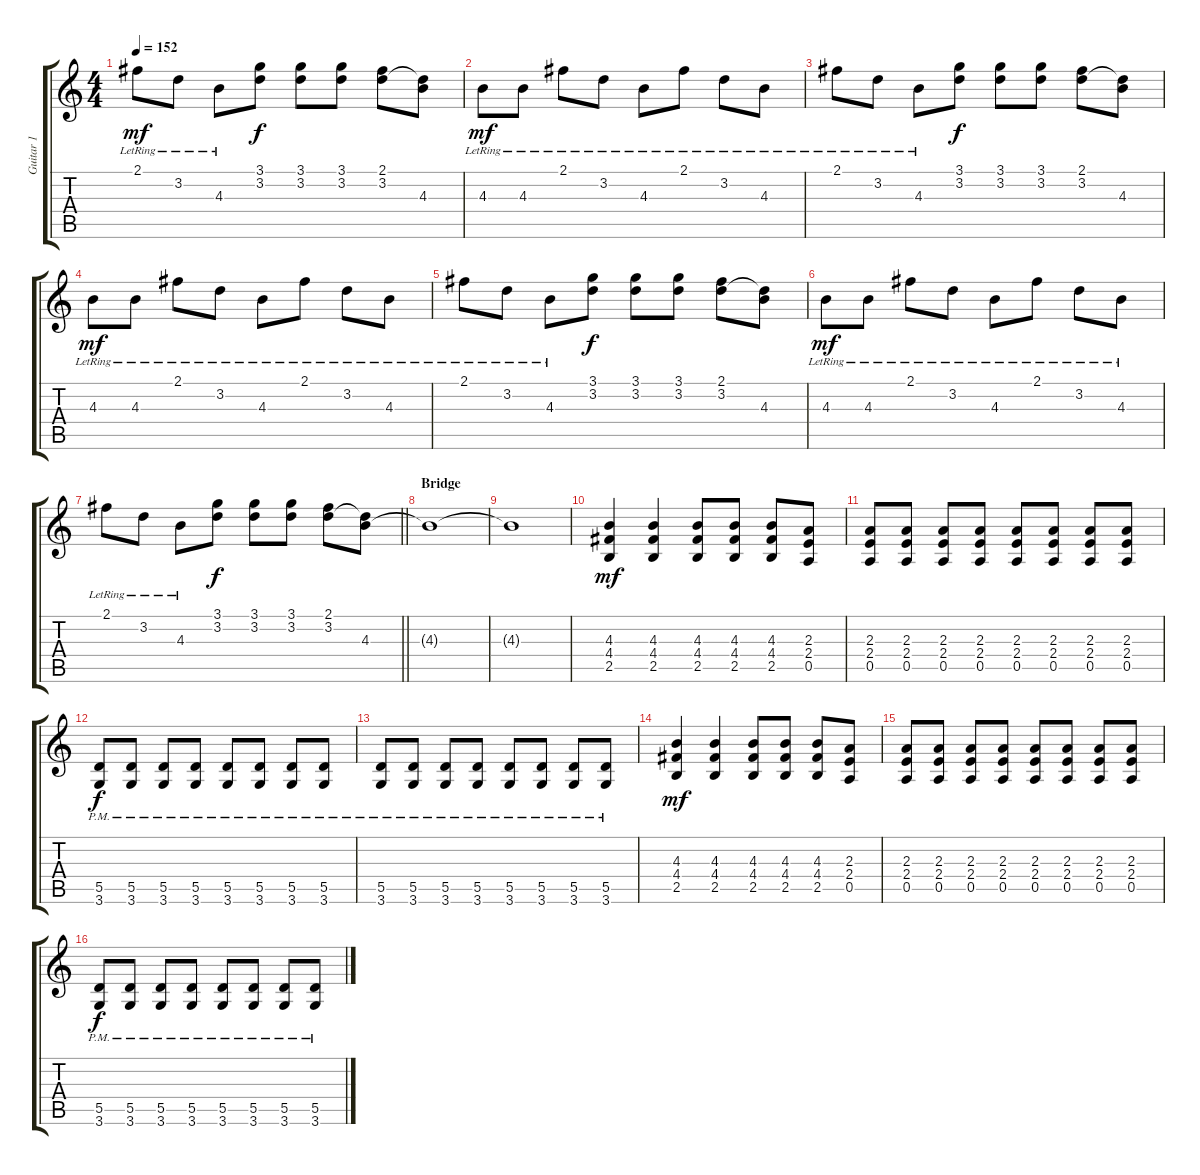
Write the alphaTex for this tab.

\track ("Guitar 1" "Guitar 1") {instrument overdrivenguitar}
\staff {score tabs}
\tuning (E4 B3 G3 D3 A2 E2) {hide}
\ts (4 4)
\tempo 152
\clef g2
\ks c
2.1{lr}.8{dy mf} 3.2{lr}.8 4.3{lr}.8 (3.1 3.2).8{dy f} (3.1 3.2).8 (3.1 3.2).8 (2.1 3.2).8 (3.2{t} 4.3).8 |
4.3{lr}.8{dy mf} 4.3{lr}.8 2.1{lr}.8 3.2{lr}.8 4.3{lr}.8 2.1{lr}.8 3.2{lr}.8 4.3{lr}.8 |
2.1{lr}.8 3.2{lr}.8 4.3{lr}.8 (3.1 3.2).8{dy f} (3.1 3.2).8 (3.1 3.2).8 (2.1 3.2).8 (3.2{t} 4.3).8 |
4.3{lr}.8{dy mf} 4.3{lr}.8 2.1{lr}.8 3.2{lr}.8 4.3{lr}.8 2.1{lr}.8 3.2{lr}.8 4.3{lr}.8 |
2.1{lr}.8 3.2{lr}.8 4.3{lr}.8 (3.1 3.2).8{dy f} (3.1 3.2).8 (3.1 3.2).8 (2.1 3.2).8 (3.2{t} 4.3).8 |
4.3{lr}.8{dy mf} 4.3{lr}.8 2.1{lr}.8 3.2{lr}.8 4.3{lr}.8 2.1{lr}.8 3.2{lr}.8 4.3{lr}.8 |
\barLineRight lightlight
2.1{lr}.8 3.2{lr}.8 4.3{lr}.8 (3.1 3.2).8{dy f} (3.1 3.2).8 (3.1 3.2).8 (2.1 3.2).8 (3.2{t} 4.3).8 |
\section ("" "Bridge")
4.3{t}.1 |
4.3{t}.1 |
(4.3 4.4 2.5).4{dy mf} (4.3 4.4 2.5).4 (4.3 4.4 2.5).8 (4.3 4.4 2.5).8 (4.3 4.4 2.5).8 (2.3 2.4 0.5).8 |
(2.3 2.4 0.5).8 (2.3 2.4 0.5).8 (2.3 2.4 0.5).8 (2.3 2.4 0.5).8 (2.3 2.4 0.5).8 (2.3 2.4 0.5).8 (2.3 2.4 0.5).8 (2.3 2.4 0.5).8 |
(5.5{pm} 3.6{pm}).8{dy f} (5.5{pm} 3.6{pm}).8 (5.5{pm} 3.6{pm}).8 (5.5{pm} 3.6{pm}).8 (5.5{pm} 3.6{pm}).8 (5.5{pm} 3.6{pm}).8 (5.5{pm} 3.6{pm}).8 (5.5{pm} 3.6{pm}).8 |
(5.5{pm} 3.6{pm}).8 (5.5{pm} 3.6{pm}).8 (5.5{pm} 3.6{pm}).8 (5.5{pm} 3.6{pm}).8 (5.5{pm} 3.6{pm}).8 (5.5{pm} 3.6{pm}).8 (5.5{pm} 3.6{pm}).8 (5.5{pm} 3.6{pm}).8 |
(4.3 4.4 2.5).4{dy mf} (4.3 4.4 2.5).4 (4.3 4.4 2.5).8 (4.3 4.4 2.5).8 (4.3 4.4 2.5).8 (2.3 2.4 0.5).8 |
(2.3 2.4 0.5).8 (2.3 2.4 0.5).8 (2.3 2.4 0.5).8 (2.3 2.4 0.5).8 (2.3 2.4 0.5).8 (2.3 2.4 0.5).8 (2.3 2.4 0.5).8 (2.3 2.4 0.5).8 |
(5.5{pm} 3.6{pm}).8{dy f} (5.5{pm} 3.6{pm}).8 (5.5{pm} 3.6{pm}).8 (5.5{pm} 3.6{pm}).8 (5.5{pm} 3.6{pm}).8 (5.5{pm} 3.6{pm}).8 (5.5{pm} 3.6{pm}).8 (5.5{pm} 3.6{pm}).8
